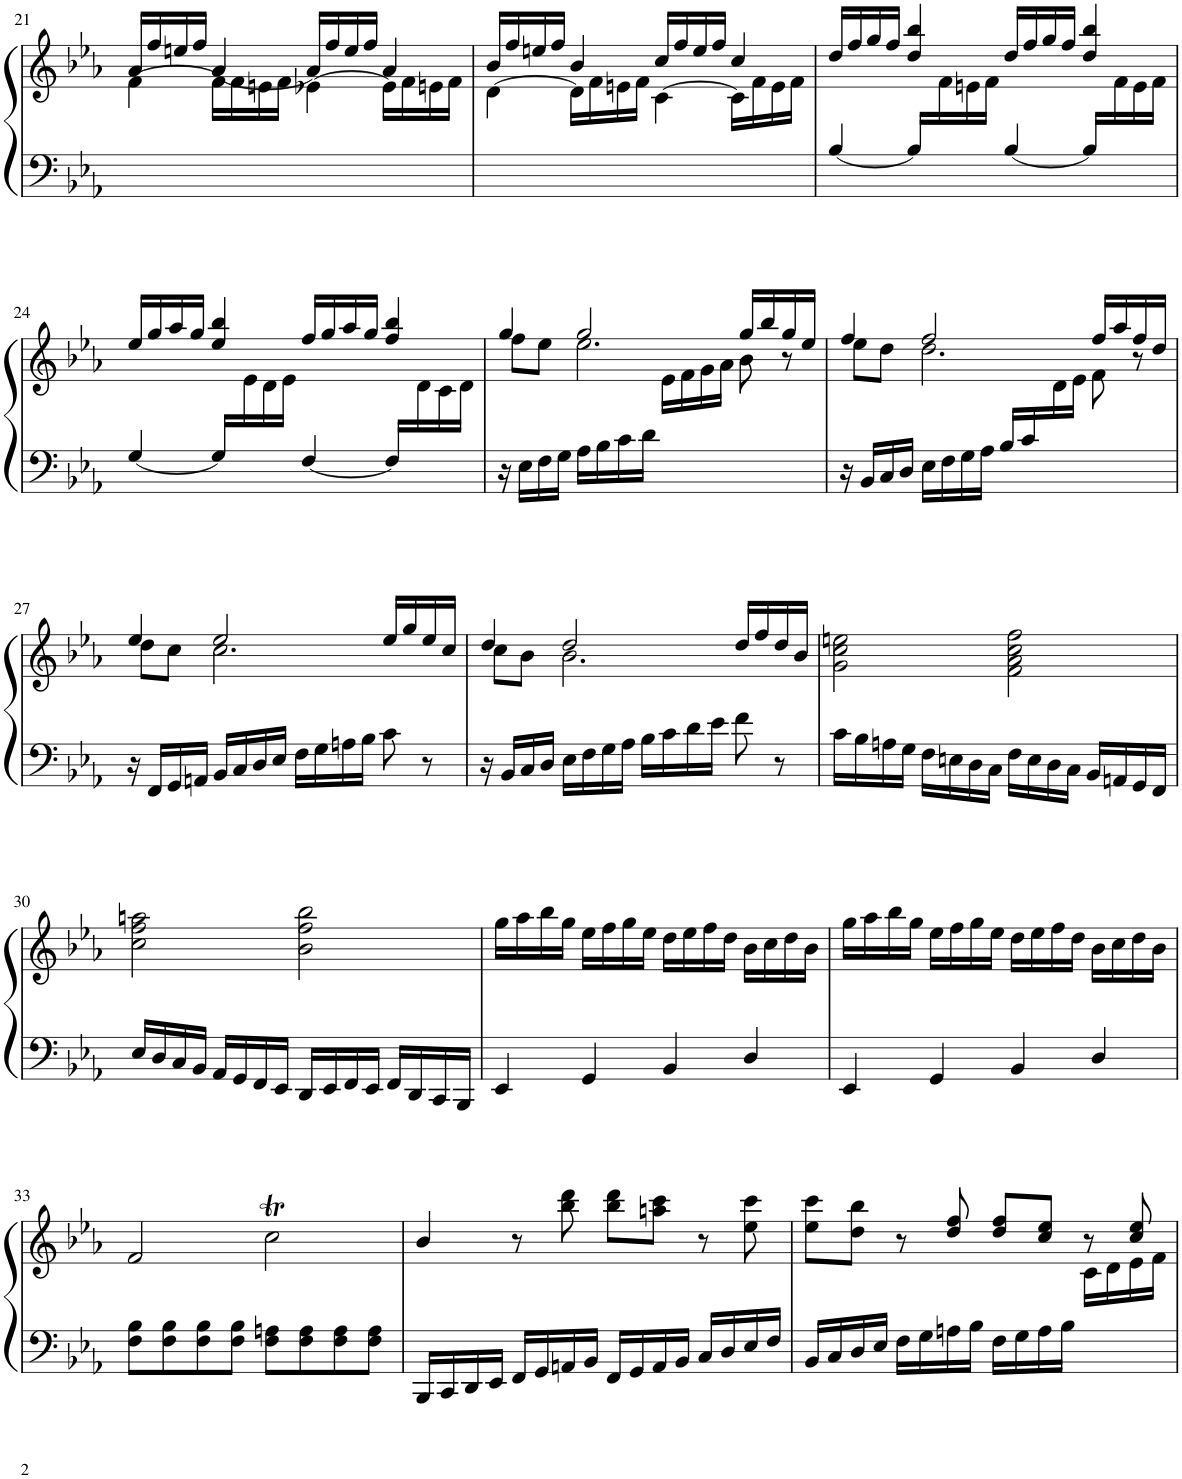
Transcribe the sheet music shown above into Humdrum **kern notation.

**kern	**kern
*part1	*part1
*staff2	*staff1
*I"Piano	*
*I'Pno.	*
!!LO:PB:g=z
*clefF4	*clefG2
*k[b-e-a-]	*k[b-e-a-]
*M4/4	*M4/4
*met(c)	*met(c)
=21	=21
*	*^
1ryy	16a-/LL	[4f\
.	16ff/	.
.	16een/	.
.	16ff/JJ	.
.	[4a-/	16f\LL]
.	.	16f\
.	.	16en\
.	.	16f\JJ
.	16a-/LL]	[4e-X\
.	16ff/	.
.	16ee/	.
.	16ff/JJ	.
.	4a-/	16e-\LL]
.	.	16f\
.	.	16en\
.	.	16f\JJ
=22	=22	=22
1ryy	16b-/LL	[4d\
.	16ff/	.
.	16een/	.
.	16ff/JJ	.
.	4b-/	16d\LL]
.	.	16f\
.	.	16en\
.	.	16f\JJ
.	16cc/LL	[4c\
.	16ff/	.
.	16ee/	.
.	16ff/JJ	.
.	4cc/	16c\LL]
.	.	16f\
.	.	16e\
.	.	16f\JJ
=23	=23	=23
[4B-/	16dd/LL	16ryy
*	*v	*v
.	16ff/
.	16gg/
.	16ff/JJ
16B-/LL]	4dd/ 4bb-/
*	*^
8.ryy	.	16f\
.	.	16en\
.	.	16f\JJ
[4B-/	16dd/LL	16ryy
*	*v	*v
.	16ff/
.	16gg/
.	16ff/JJ
16B-/LL]	4dd/ 4bb-/
*	*^
8.ryy	.	16f\
.	.	16e\
.	.	16f\JJ
!!LO:LB:g=z	!!
=24	=24	=24
[4G/	16ee-/LL	16ryy
*	*v	*v
.	16gg/
.	16aa-/
.	16gg/JJ
16G/LL]	4ee-/ 4bb-/
*	*^
8.ryy	.	16e-\
.	.	16d\
.	.	16e-\JJ
[4F/	16ff/LL	16ryy
*	*v	*v
.	16gg/
.	16aa-/
.	16gg/JJ
16F/LL]	4ff/ 4bb-/
*	*^
8.ryy	.	16d\
.	.	16c\
.	.	16d\JJ
=25	=25	=25
*	*	*^
16r	8ff\L	4gg/	2ryy
16E-\LL	.	.	.
16F\	8ee-\J	.	.
16G\JJ	.	.	.
16A-\LL	2gg/	2.ee-\	.
16B-\	.	.	.
16c\	.	.	.
16d\JJ	.	.	.
4.ryy	.	.	16e-\LL
.	.	.	16f\
.	.	.	16g\
.	.	.	16a-\JJ
.	16gg/LL	.	8b-\
.	16bb-/	.	.
8r	16gg/	.	8ryy
.	16ee-/JJ	.	.
=26	=26	=26	=26
16r	8ee-\L	4ff/	8ryy
16BB-/LL	.	.	.
*	*	*v	*v
16C/	8dd\J	.
16D/JJ	.	.
16E-\LL	2ff/	2.dd\
16F\	.	.
16G\	.	.
16A-\JJ	.	.
16B-/LL	.	.
16c/	.	.
*	*	*^
4ryy	.	.	16d\
.	.	.	16e-\JJ
.	16ff/LL	.	8f\
.	16aa-/	.	.
8r	16ff/	.	8ryy
.	16dd/JJ	.	.
*	*	*v	*v
!!LO:LB:g=z
=27	=27	=27
16r	8dd\L	4ee-/
16FF/LL	.	.
16GG/	8cc\J	.
16AAn/JJ	.	.
16BB-/LL	2ee-/	2.cc\
16C/	.	.
16D/	.	.
16E-/JJ	.	.
16F\LL	.	.
16G\	.	.
16An\	.	.
16B-\JJ	.	.
8c\	16ee-/LL	.
.	16gg/	.
8r	16ee-/	.
.	16cc/JJ	.
=28	=28	=28
16r	8cc\L	4dd/
16BB-/LL	.	.
16C/	8b-\J	.
16D/JJ	.	.
16E-\LL	2dd/	2.b-\
16F\	.	.
16G\	.	.
16A-\JJ	.	.
16B-\LL	.	.
16c\	.	.
16d\	.	.
16e-\JJ	.	.
8f\	16dd/LL	.
.	16ff/	.
8r	16dd/	.
.	16b-/JJ	.
*	*v	*v
=29	=29
16c\LL	2g\ 2cc\ 2een\
16B-\	.
16An\	.
16G\JJ	.
16F\LL	.
16En\	.
16D\	.
16C\JJ	.
16F\LL	2f\ 2a-\ 2cc\ 2ff\
16E\	.
16D\	.
16C\JJ	.
16BB-/LL	.
16AAn/	.
16GG/	.
16FF/JJ	.
!!LO:LB:g=z
=30	=30
16E-/LL	2cc\ 2ff\ 2aan\
16D/	.
16C/	.
16BB-/JJ	.
16AA-/LL	.
16GG/	.
16FF/	.
16EE-/JJ	.
16DD/LL	2b-\ 2ff\ 2bb-\
16EE-/	.
16FF/	.
16EE-/JJ	.
16FF/LL	.
16DD/	.
16CC/	.
16BBB-/JJ	.
=31	=31
4EE-/	16gg\LL
.	16aa-\
.	16bb-\
.	16gg\JJ
4GG/	16ee-\LL
.	16ff\
.	16gg\
.	16ee-\JJ
4BB-/	16dd\LL
.	16ee-\
.	16ff\
.	16dd\JJ
4D/	16b-\LL
.	16cc\
.	16dd\
.	16b-\JJ
=32	=32
4EE-/	16gg\LL
.	16aa-\
.	16bb-\
.	16gg\JJ
4GG/	16ee-\LL
.	16ff\
.	16gg\
.	16ee-\JJ
4BB-/	16dd\LL
.	16ee-\
.	16ff\
.	16dd\JJ
4D/	16b-\LL
.	16cc\
.	16dd\
.	16b-\JJ
!!LO:LB:g=z
=33	=33
8F\ 8B-\L	2f/
8F\ 8B-\	.
8F\ 8B-\	.
8F\ 8B-\J	.
8F\ 8An\L	2ccT\
8F\ 8A\	.
8F\ 8A\	.
8F\ 8A\J	.
=34	=34
16BBB-/LL	4b-/
16CC/	.
16DD/	.
16EE-/JJ	.
16FF/LL	8r
16GG/	.
16AAn/	8bb-\ 8ddd\
16BB-/JJ	.
16FF/LL	8bb-\ 8ddd\L
16GG/	.
16AA/	8aan\ 8ccc\J
16BB-/JJ	.
16C/LL	8r
16D/	.
16E-/	8ee-\ 8ccc\
16F/JJ	.
=35	=35
*	*^
16BB-/LL	8ee-\ 8ccc\L	2.ryy
16C/	.	.
16D/	8dd\ 8bb-\J	.
16E-/JJ	.	.
16F\LL	8r	.
16G\	.	.
16An\	8dd/ 8ff/	.
16B-\JJ	.	.
16F\LL	8dd/ 8ff/L	.
16G\	.	.
16A\	8cc/ 8ee-/J	.
16B-\JJ	.	.
4ryy	8r	16c\LL
.	.	16d\
.	8cc/ 8ee-/	16e-\
.	.	16f\JJ
*	*v	*v
=	=
*-	*-
